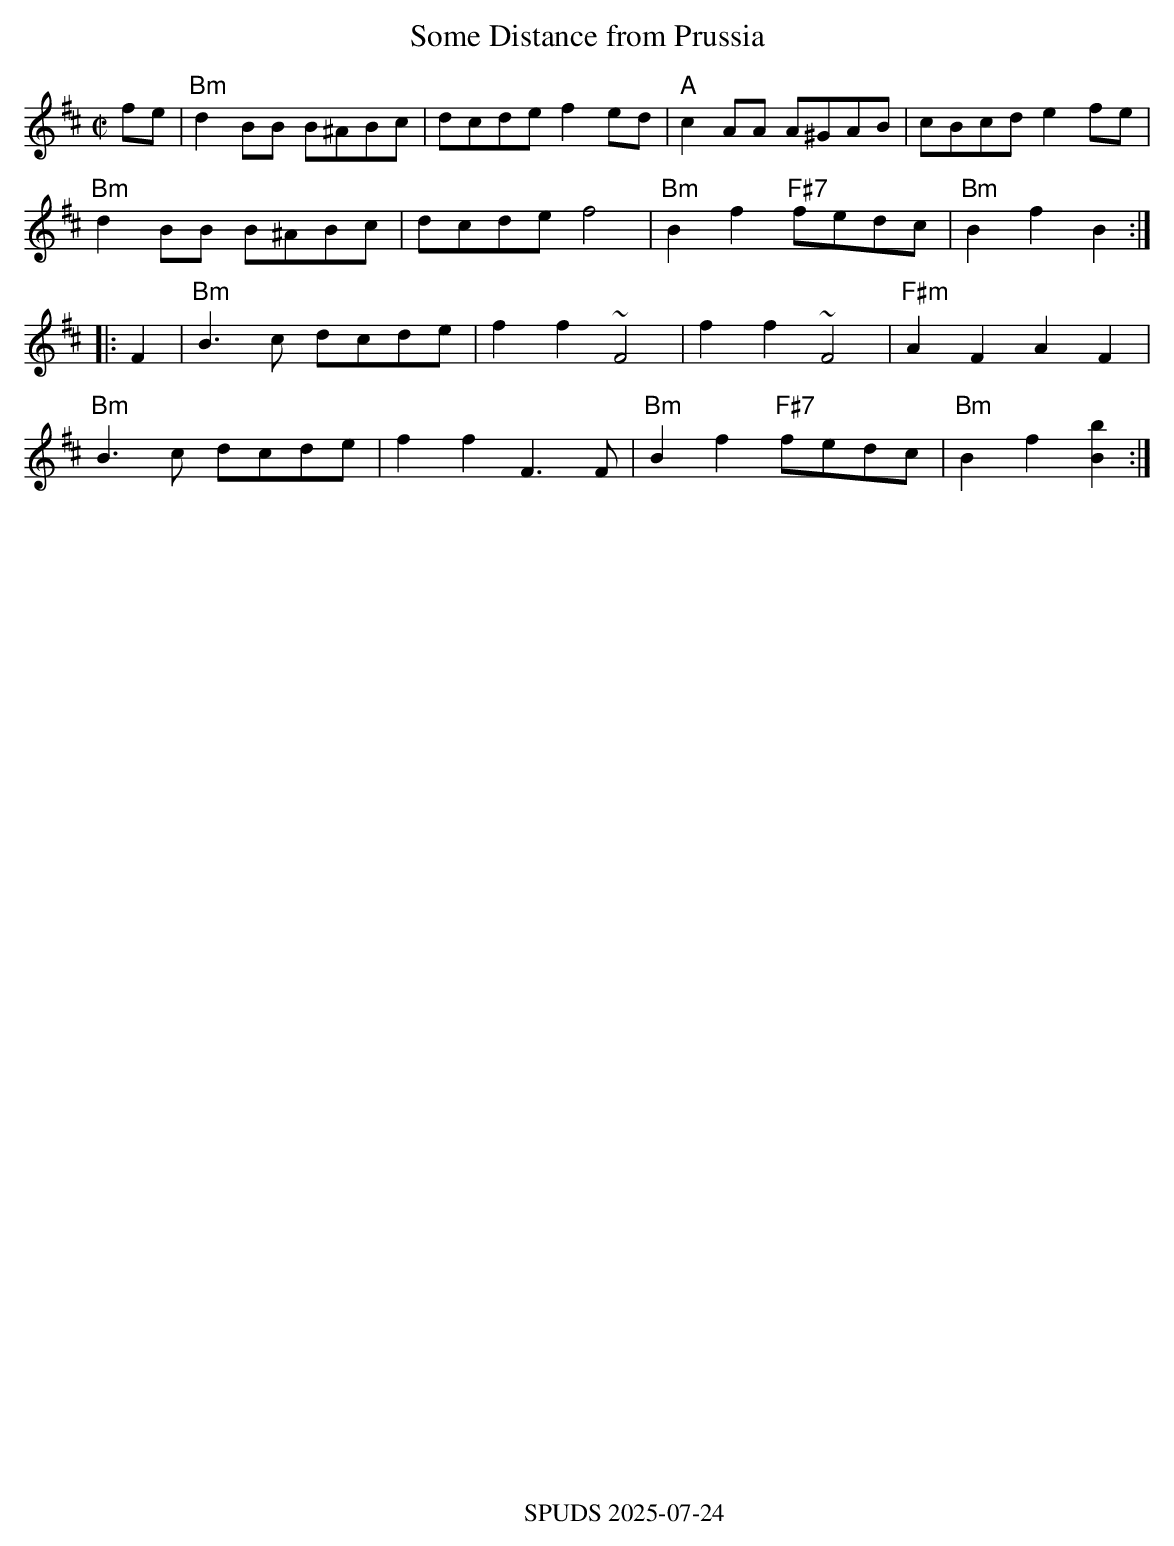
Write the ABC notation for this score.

X:1
T: Some Distance from Prussia
M: C|
L: 1/8
K: Bm
fe |"Bm"d2BB B^ABc | dcde f2ed |"A" c2AA A^GAB | cBcd e2fe |
"Bm"d2BB B^ABc | dcde f4 |"Bm" B2f2 "F#7"fedc |"Bm"B2f2 B2 :|
|: F2 |"Bm"B3c dcde | f2f2 ~F4 | f2f2 ~F4 |"F#m" A2F2 A2F2 |
"Bm"B3c dcde | f2f2 F2>F2 | "Bm"B2f2 "F#7"fedc | "Bm"B2f2 [B2b2] :|
